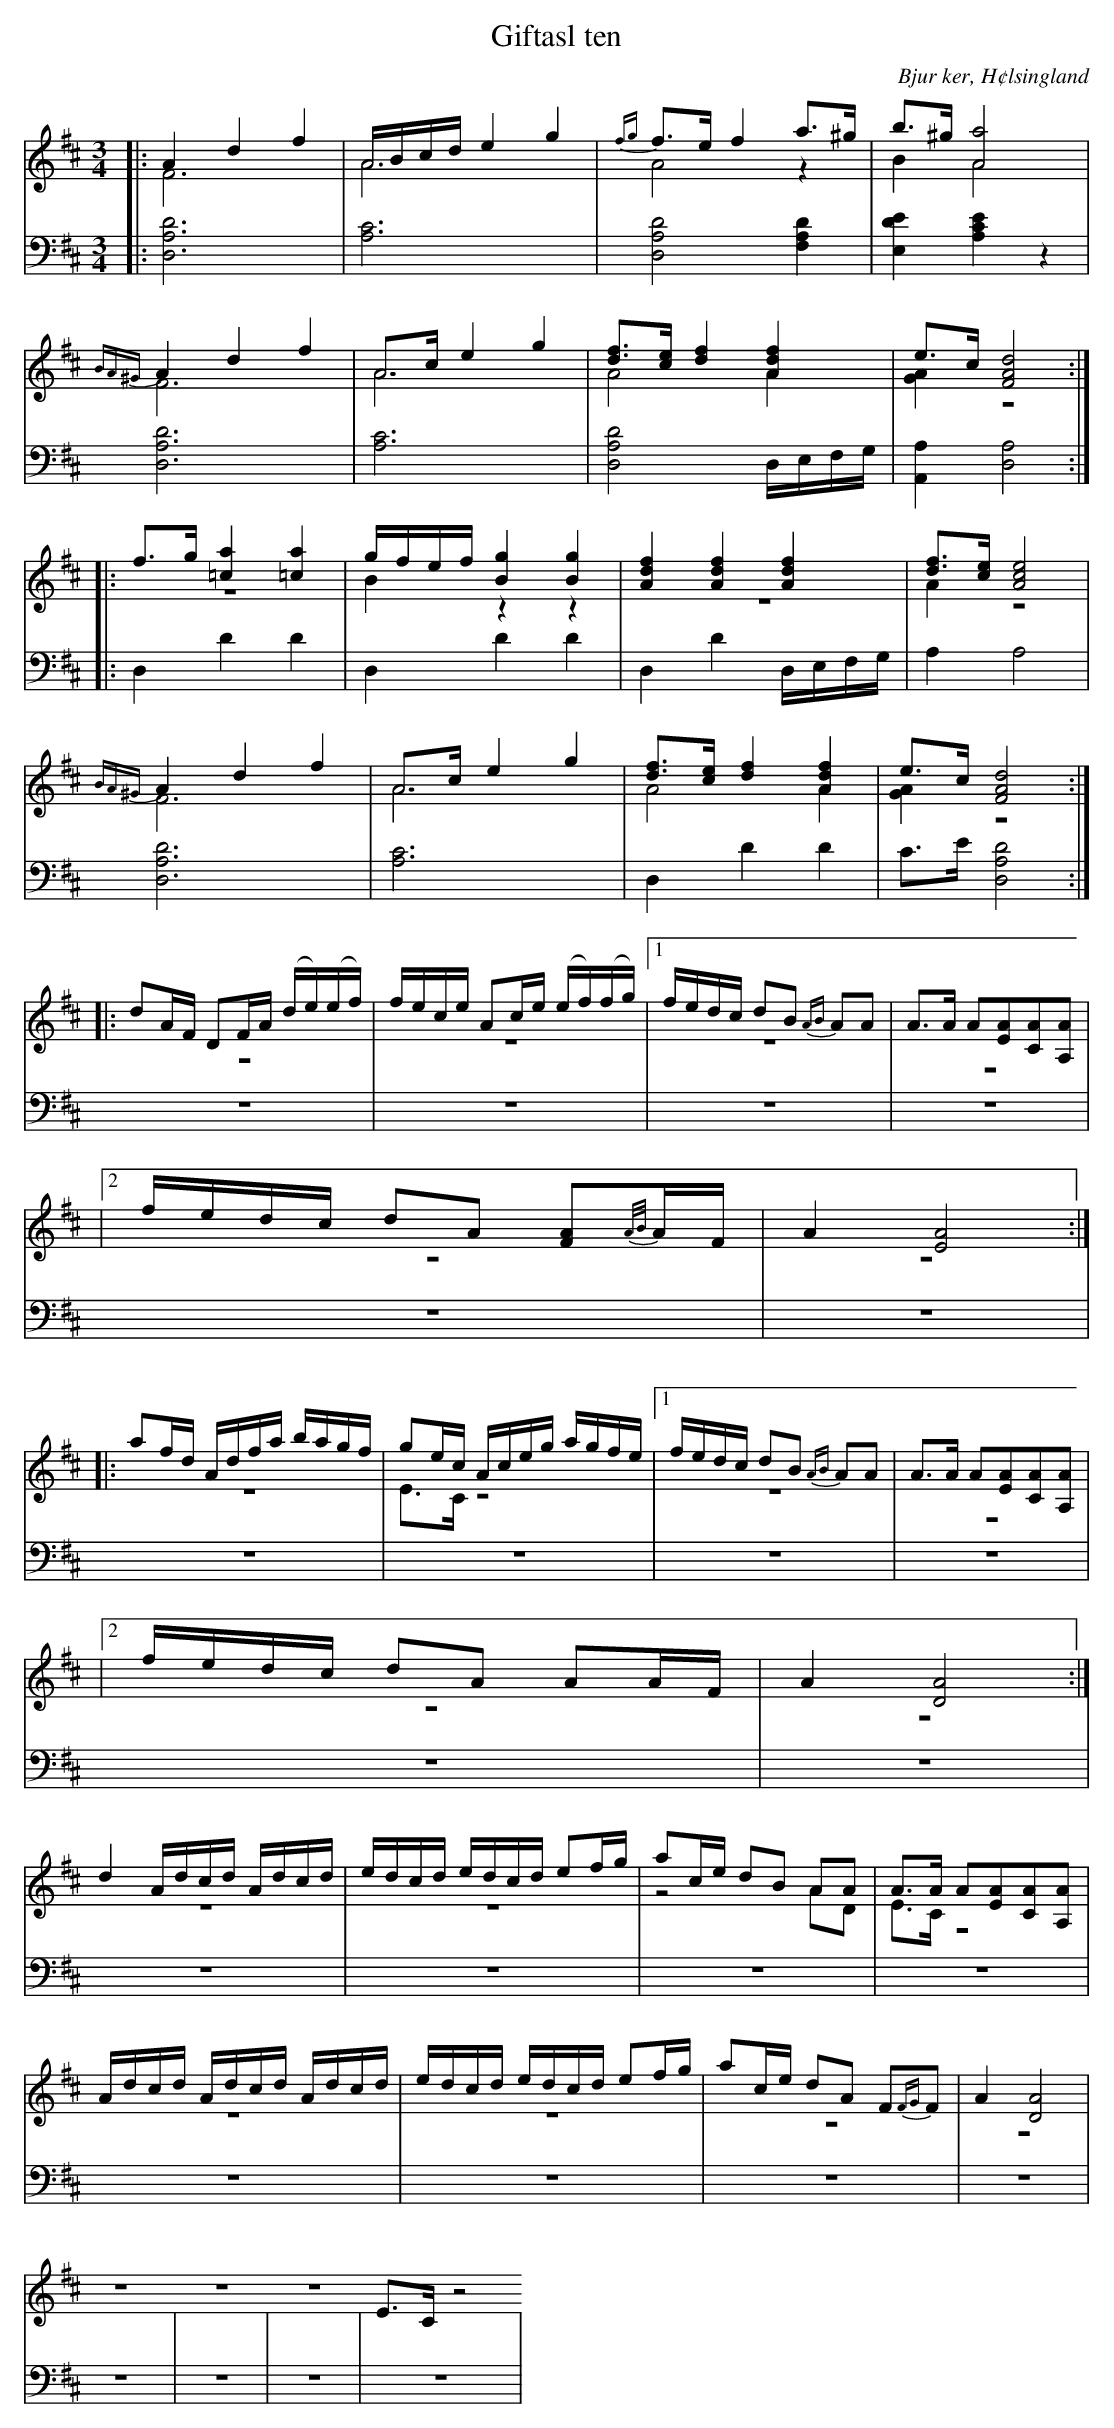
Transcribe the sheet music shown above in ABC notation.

X:1
T: Giftasl ten
O: Bjur ker, H¢lsingland
M: 3/4
L: 1/8
K: D
V:1
V:2 merge
V:3
V:1
|: A2 d2 f2|A/B/c/d/ e2 g2|{fg}f>e f2 a>^g |b>^g [A4a4]|
 {BA^G}A2 d2 f2|A>c e2 g2|[df]>[ce] [d2f2] [A2d2f2]| e>c [F4A4d4]:|
|:f>g [=c2a2] [=c2a2]|g/f/e/f/ [B2g2] [B2g2]|[A2d2f2] [A2d2f2] [A2d2f2] |[df]>[ce] [A4c4e4]|
{BA^G}A2 d2 f2|A>c e2 g2|[df]>[ce] [d2f2] [A2d2f2]| e>c [F4A4d4]:|
|:dA/F/ DF/A/ (d/e/)(e/f/)|f/e/c/e/ Ac/e/ (e/f/)(f/g/)|1 f/e/d/c/ dB {AB}AA|A>A A[EA][CA][A,A]|
|2 f/e/d/c/ dA [FA]{A/B/}A/F/|A2 [E4A4]:|
|:af/d/ A/d/f/a/ b/a/g/f/|ge/c/ A/c/e/g/ a/g/f/e/|1 f/e/d/c/ dB {AB}AA|A>A A[EA][CA][A,A]|
|2 f/e/d/c/ dA AA/F/| A2 [D4A4]:|
d2 A/d/c/d/ A/d/c/d/|e/d/c/d/ e/d/c/d/ ef/g/|ac/e/ dB AA|A>A A[EA][CA][A,A]|
A/d/c/d/ A/d/c/d/ A/d/c/d/|e/d/c/d/ e/d/c/d/ ef/g/| ac/e/ dA F{FG}F|A2 [D4A4]|
V:2
|: F6| A6|A4 z2|B2 A4|
F6| A6|A4 A2|[G2A2] z4:|
|:z6|B2 z2 z2|z6|A2 z4|
F6|A6|A4 A2|[G2A2] z4:|
z6|z6|z6|z6|
z6|z6|z6|E>C z4|
z6|z6|z6|z6|
z6|z6|z4 AD|E>C z4|
z6|z6|z6|z6|
z6|z6|z6|E>C z4|
V:4 clef bass
|: [D,6A,6D6]| [A,6C6]|[D,4A,4D4] [F,2A,2D2]|[E,2D2E2] [A,2C2E2] z2|
[D,6A,6D6]| [A,6C6]|[D,4A,4D4] D,/E,/F,/G,/|[A,,2A,2] [D,4A,4] :|
|:D,2 D2 D2|D,2 D2 D2|D,2 D2 D,/E,/F,/G,/|A,2 A,4|
[D,6A,6D6]|[A,6C6]| D,2 D2 D2|C>E [D,4A,4D4] :|
z6|z6|z6|z6|
z6|z6|z6|z6|
z6|z6|z6|z6|
z6|z6|z6|z6|
z6|z6|z6|z6|
z6|z6|z6|z6|
